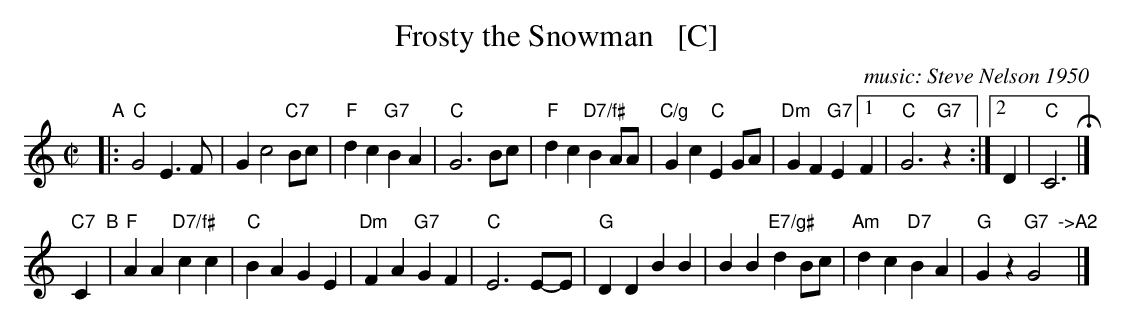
X:1
T: Frosty the Snowman   [C]
C: music: Steve Nelson 1950
M: C|
L: 1/8
K: C
"A"|:\
"C"G4 E3F | G2 c4 "C7"Bc |\
"F"d2c2 "G7"B2A2 | "C"G6 Bc |\
"F"d2c2 "D7/f#"B2AA | "C/g"G2c2 "C"E2GA |\
"Dm"G2F2 "G7"E2 [1 F2 | "C"G6 "G7"z2 :|[2 D2 | "C"C6 H|]
"C7"C2 "B"|\
"F"A2A2 "D7/f#"c2c2 | "C"B2A2 G2E2 |\
"Dm"F2A2 "G7"G2F2 | "C"E6 E-E |\
"G"D2D2 B2B2 | B2B2 "E7/g#"d2Bc |\
"Am"d2c2 "D7"B2A2 | "G"G2z2 "G7"G4 "->A2"y2 |]
